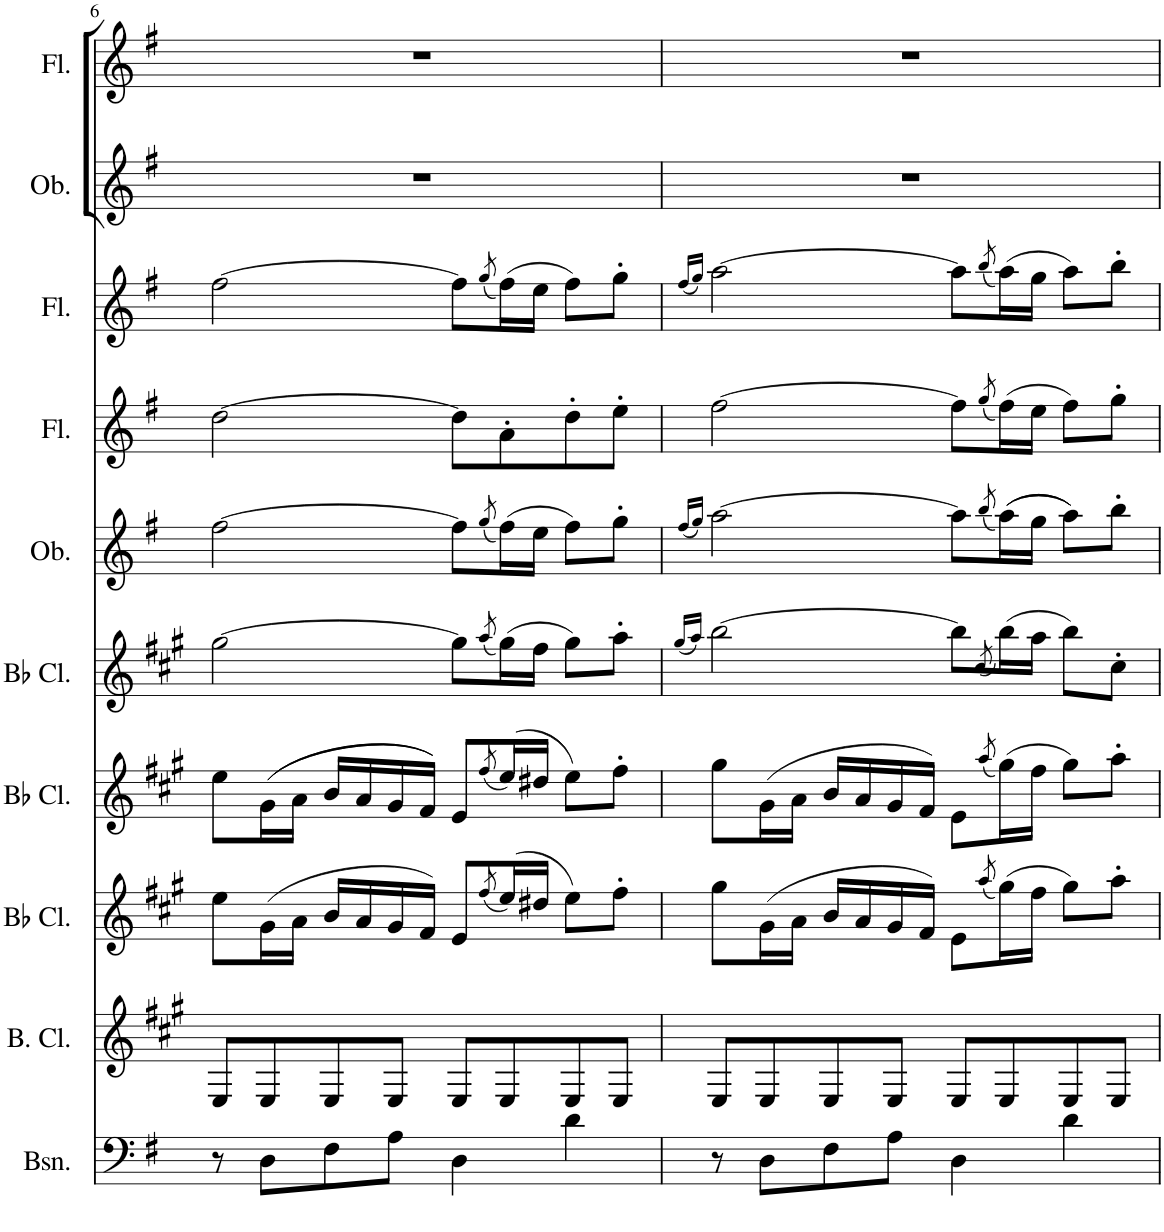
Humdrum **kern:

**kern	**kern	**kern	**kern	**kern	**kern	**kern	**kern	**kern	**kern
*part10	*part9	*part8	*part7	*part6	*part5	*part4	*part3	*part2	*part1
*staff10	*staff9	*staff8	*staff7	*staff6	*staff5	*staff4	*staff3	*staff2	*staff1
*I"Bassoon	*I"Bass Clarinet	*I"Bb Clarinet	*I"Bb Clarinet	*I"Bb Clarinet	*I"Oboe	*I"Flute	*I"Flute	*I"Oboe	*I"Flute
*I'Bsn.	*I'B. Cl.	*I'Bb Cl.	*I'Bb Cl.	*I'Bb Cl.	*I'Ob.	*I'Fl.	*I'Fl.	*I'Ob.	*I'Fl.
!!LO:PB:g=z
*clefF4	*clefG2	*clefG2	*clefG2	*clefG2	*clefG2	*clefG2	*clefG2	*clefG2	*clefG2
*	*Trd8c14	*Trd1c2	*Trd1c2	*Trd1c2	*	*	*	*	*
*k[f#]	*k[f#c#g#]	*k[f#c#g#]	*k[f#c#g#]	*k[f#c#g#]	*k[f#]	*k[f#]	*k[f#]	*k[f#]	*k[f#]
*M4/4	*M4/4	*M4/4	*M4/4	*M4/4	*M4/4	*M4/4	*M4/4	*M4/4	*M4/4
=6	=6	=6	=6	=6	=6	=6	=6	=6	=6
8r	8E/L	8ee\L	8ee\L	[2gg#\	[2ff#\	[2dd\	[2ff#\	1r	1r
8D\L	8E/	(16g#\L	((16g#\L	.	.	.	.	.	.
.	.	16a\JJ	16a\JJ	.	.	.	.	.	.
8F#\	8E/	16b/LL	16b/LL	.	.	.	.	.	.
.	.	16a/	16a/	.	.	.	.	.	.
8A\J	8E/J	16g#/	16g#/	.	.	.	.	.	.
.	.	16f#/JJ)	16f#/JJ))	.	.	.	.	.	.
4D\	8E/L	8e/L	8e/L	8gg#\L]	8ff#\L]	8dd\L]	8ff#\L]	.	.
.	.	(8qff#/	(8qff#/	(8qaa/	(8qgg/	.	(8qgg/	.	.
.	8E/	(16ee/L)	(16ee/L)	(16gg#\L)	(16ff#\L)	8a'\	(16ff#\L)	.	.
.	.	16dd#X/JJ	16dd#X/JJ	16ff#\JJ	16ee\JJ	.	16ee\JJ	.	.
4d\	8E/	8ee\L)	8ee\L)	8gg#\L)	8ff#\L)	8dd'\	8ff#\L)	.	.
.	8E/J	8ff#'\J	8ff#'\J	8aa'\J	8gg'\J	8ee'\J	8gg'\J	.	.
=7	=7	=7	=7	=7	=7	=7	=7	=7	=7
.	.	.	.	(16qgg#/LL	(16qff#/LL	.	(16qff#/LL	.	.
.	.	.	.	16qaa/JJ)	16qgg/JJ)	.	16qgg/JJ)	.	.
8r	8E/L	8gg#\L	8gg#\L	[2bb\	[2aa\	[2ff#\	[2aa\	1r	1r
8D\L	8E/	(16g#\L	(16g#\L	.	.	.	.	.	.
.	.	16a\JJ	16a\JJ	.	.	.	.	.	.
8F#\	8E/	16b/LL	16b/LL	.	.	.	.	.	.
.	.	16a/	16a/	.	.	.	.	.	.
8A\J	8E/J	16g#/	16g#/	.	.	.	.	.	.
.	.	16f#/JJ)	16f#/JJ)	.	.	.	.	.	.
4D\	8E/L	8e\L	8e\L	8bb\L]	8aa\L]	8ff#\L]	8aa\L]	.	.
.	.	(8qaa/	(8qaa/	(8qcc#/	(8qbb/	(8qgg/	(8qbb/	.	.
.	8E/	(16gg#\L)	(16gg#\L)	(16bb\L)	((16aa\L)	(16ff#\L)	(16aa\L)	.	.
.	.	16ff#\JJ	16ff#\JJ	16aa\JJ	16gg\JJ	16ee\JJ	16gg\JJ	.	.
4d\	8E/	8gg#\L)	8gg#\L)	8bb\L)	8aa\L))	8ff#\L)	8aa\L)	.	.
.	8E/J	8aa'\J	8aa'\J	8cc#'\J	8bb'\J	8gg'\J	8bb'\J	.	.
=	=	=	=	=	=	=	=	=	=
*-	*-	*-	*-	*-	*-	*-	*-	*-	*-
